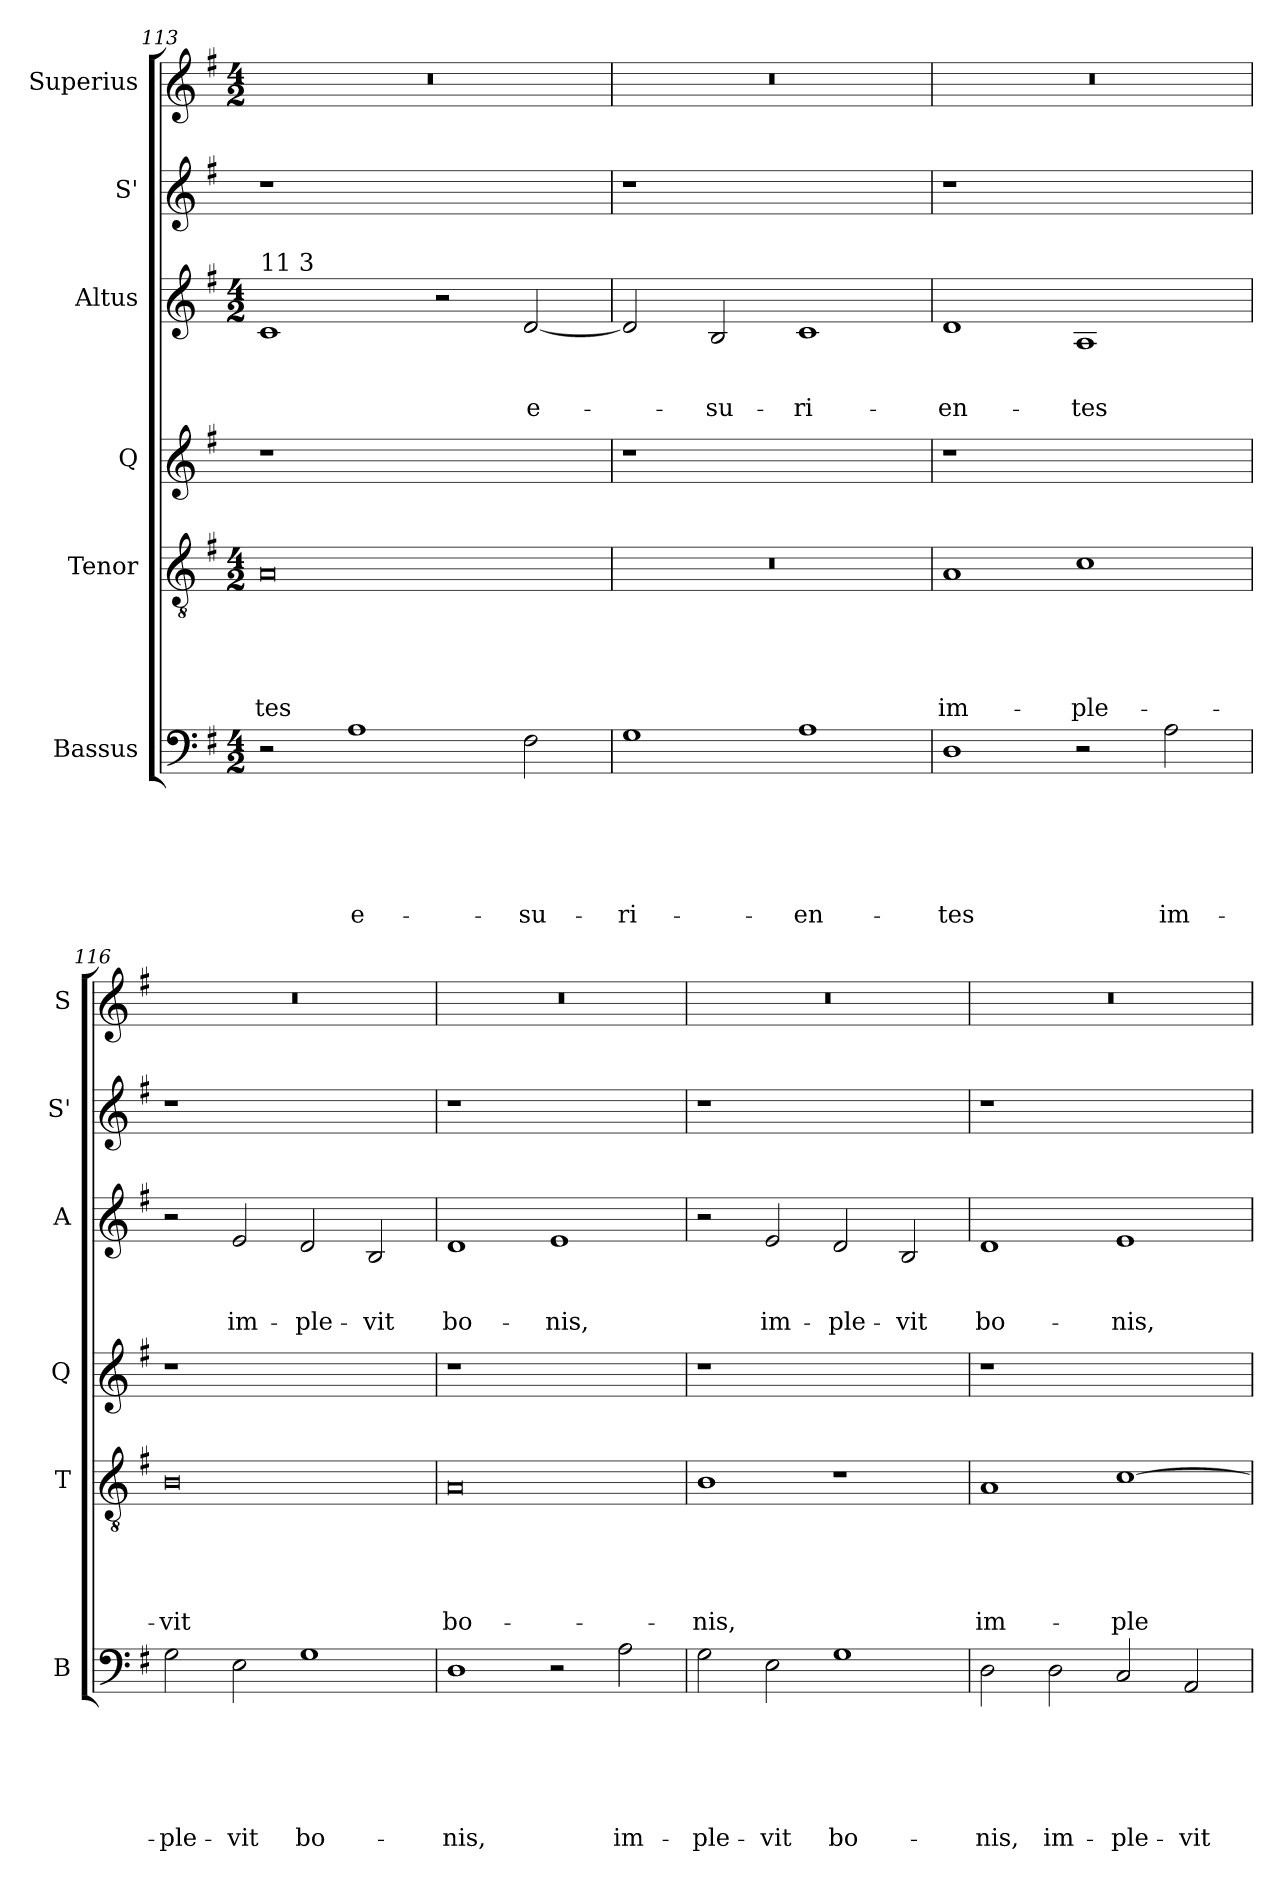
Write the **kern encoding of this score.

**kern	**text	**text	**text	**text	**text	**text	**kern	**text	**text	**text	**text	**text	**kern	**kern	**text	**text	**text	**kern	**kern
*part6	*part6	*part6	*part6	*part6	*part6	*part6	*part5	*part5	*part5	*part5	*part5	*part5	*part4	*part3	*part3	*part3	*part3	*part2	*part1
*staff6	*staff6	*staff6	*staff6	*staff6	*staff6	*staff6	*staff5	*staff5	*staff5	*staff5	*staff5	*staff5	*staff4	*staff3	*staff3	*staff3	*staff3	*staff2	*staff1
*I"Bassus	*	*	*	*	*	*	*I"Tenor	*	*	*	*	*	*I"Q	*I"Altus	*	*	*	*I"S'	*I"Superius
*I'B	*	*	*	*	*	*	*I'T	*	*	*	*	*	*I'Q	*I'A	*	*	*	*I'S'	*I'S
!!LO:LB:g=z
*clefF4	*	*	*	*	*	*	*clefGv2	*	*	*	*	*	*clefG2	*clefG2	*	*	*	*clefG2	*clefG2
*k[f#]	*	*	*	*	*	*	*k[f#]	*	*	*	*	*	*k[f#]	*k[f#]	*	*	*	*k[f#]	*k[f#]
*G:	*	*	*	*	*	*	*G:	*	*	*	*	*	*G:	*G:	*	*	*	*G:	*G:
*M4/2	*	*	*	*	*	*	*M4/2	*	*	*	*	*	*	*M4/2	*	*	*	*	*M4/2
=113	=113	=113	=113	=113	=113	=113	=113	=113	=113	=113	=113	=113	=113	=113	=113	=113	=113	=113	=113
!	!	!	!	!	!	!	!	!	!	!	!	!	!	!LO:TX:a:t=11 3	!	!	!	!	!
!	!	!	!	!	!	!	!	!	!	!	!	!LO:LY:b	!	!	!	!	!	!	!
2r	.	.	.	.	.	.	0A	.	.	.	.	-tes	1r	1c	.	.	.	1r	0r
!	!	!	!	!	!	!LO:LY:b:rj	!	!	!	!	!	!	!	!	!	!	!	!	!
1A	.	.	.	.	.	e-	.	.	.	.	.	.	.	.	.	.	.	.	.
.	.	.	.	.	.	.	.	.	.	.	.	.	1ryy	2r	.	.	.	1ryy	.
!	!	!	!	!	!	!LO:LY:b	!	!	!	!	!	!	!	!	!	!	!LO:LY:b	!	!
2F#\	.	.	.	.	.	-su-	.	.	.	.	.	.	.	[<2d/	.	.	e-	.	.
=114	=114	=114	=114	=114	=114	=114	=114	=114	=114	=114	=114	=114	=114	=114	=114	=114	=114	=114	=114
!	!	!	!	!	!	!LO:LY:b	!LO:N:vis=1	!	!	!	!	!	!	!	!	!	!	!	!
1G	.	.	.	.	.	-ri-	0r	.	.	.	.	.	1r	2d/]	.	.	.	1r	0r
!	!	!	!	!	!	!	!	!	!	!	!	!	!	!	!	!	!LO:LY:b	!	!
.	.	.	.	.	.	.	.	.	.	.	.	.	.	2B/	.	.	-su-	.	.
!	!	!	!	!	!	!LO:LY:b	!	!	!	!	!	!	!	!	!	!	!LO:LY:b	!	!
1A	.	.	.	.	.	-en-	.	.	.	.	.	.	1ryy	1c	.	.	-ri-	1ryy	.
=115	=115	=115	=115	=115	=115	=115	=115	=115	=115	=115	=115	=115	=115	=115	=115	=115	=115	=115	=115
!	!	!	!	!	!	!LO:LY:b	!	!	!	!	!	!LO:LY:b	!	!	!	!	!LO:LY:b	!	!
1D	.	.	.	.	.	-tes	1A	.	.	.	.	im-	1r	1d	.	.	-en-	1r	0r
!	!	!	!	!	!	!	!	!	!	!	!	!LO:LY:b	!	!	!	!	!LO:LY:b	!	!
2r	.	.	.	.	.	.	1c	.	.	.	.	-ple-	1ryy	1A	.	.	-tes	1ryy	.
!	!	!	!	!	!	!LO:LY:b	!	!	!	!	!	!	!	!	!	!	!	!	!
2A\	.	.	.	.	.	im-	.	.	.	.	.	.	.	.	.	.	.	.	.
=116	=116	=116	=116	=116	=116	=116	=116	=116	=116	=116	=116	=116	=116	=116	=116	=116	=116	=116	=116
!	!	!	!	!	!	!LO:LY:b	!	!	!	!	!	!LO:LY:b	!	!	!	!	!	!	!
2G\	.	.	.	.	.	-ple-	0B	.	.	.	.	-vit	1r	2r	.	.	.	1r	0r
!	!	!	!	!	!	!LO:LY:b:rj	!	!	!	!	!	!	!	!	!	!	!LO:LY:b	!	!
2E\	.	.	.	.	.	-vit	.	.	.	.	.	.	.	2e/	.	.	im-	.	.
!	!	!	!	!	!	!LO:LY:b	!	!	!	!	!	!	!	!	!	!	!LO:LY:b	!	!
1G	.	.	.	.	.	bo-	.	.	.	.	.	.	1ryy	2d/	.	.	-ple-	1ryy	.
!	!	!	!	!	!	!	!	!	!	!	!	!	!	!	!	!	!LO:LY:b:rj	!	!
.	.	.	.	.	.	.	.	.	.	.	.	.	.	2B/	.	.	-vit	.	.
=117	=117	=117	=117	=117	=117	=117	=117	=117	=117	=117	=117	=117	=117	=117	=117	=117	=117	=117	=117
!	!	!	!	!	!	!LO:LY:b	!	!	!	!	!	!LO:LY:b	!	!	!	!	!LO:LY:b	!	!
1D	.	.	.	.	.	-nis,	0A	.	.	.	.	bo-	1r	1d	.	.	bo-	1r	0r
!	!	!	!	!	!	!	!	!	!	!	!	!	!	!	!	!	!LO:LY:b	!	!
2r	.	.	.	.	.	.	.	.	.	.	.	.	1ryy	1e	.	.	-nis,	1ryy	.
!	!	!	!	!	!	!LO:LY:b	!	!	!	!	!	!	!	!	!	!	!	!	!
2A\	.	.	.	.	.	im-	.	.	.	.	.	.	.	.	.	.	.	.	.
=118	=118	=118	=118	=118	=118	=118	=118	=118	=118	=118	=118	=118	=118	=118	=118	=118	=118	=118	=118
!	!	!	!	!	!	!LO:LY:b	!	!	!	!	!	!LO:LY:b	!	!	!	!	!	!	!
2G\	.	.	.	.	.	-ple-	1B	.	.	.	.	-nis,	1r	2r	.	.	.	1r	0r
!	!	!	!	!	!	!LO:LY:b:rj	!	!	!	!	!	!	!	!	!	!	!LO:LY:b	!	!
2E\	.	.	.	.	.	-vit	.	.	.	.	.	.	.	2e/	.	.	im-	.	.
!	!	!	!	!	!	!LO:LY:b	!	!	!	!	!	!	!	!	!	!	!LO:LY:b	!	!
1G	.	.	.	.	.	bo-	1r	.	.	.	.	.	1ryy	2d/	.	.	-ple-	1ryy	.
!	!	!	!	!	!	!	!	!	!	!	!	!	!	!	!	!	!LO:LY:b:rj	!	!
.	.	.	.	.	.	.	.	.	.	.	.	.	.	2B/	.	.	-vit	.	.
=119	=119	=119	=119	=119	=119	=119	=119	=119	=119	=119	=119	=119	=119	=119	=119	=119	=119	=119	=119
!	!	!	!	!	!	!LO:LY:b	!	!	!	!	!	!LO:LY:b	!	!	!	!	!LO:LY:b	!	!
2D\	.	.	.	.	.	-nis,	1A	.	.	.	.	im-	1r	1d	.	.	bo-	1r	0r
!	!	!	!	!	!	!LO:LY:b	!	!	!	!	!	!	!	!	!	!	!	!	!
2D\	.	.	.	.	.	im-	.	.	.	.	.	.	.	.	.	.	.	.	.
!	!	!	!	!	!	!LO:LY:b	!	!	!	!	!	!LO:LY:b	!	!	!	!	!LO:LY:b	!	!
2C/	.	.	.	.	.	-ple-	[<1c	.	.	.	.	-ple-	1ryy	1e	.	.	-nis,	1ryy	.
!	!	!	!	!	!	!LO:LY:b:rj	!	!	!	!	!	!	!	!	!	!	!	!	!
2AA/	.	.	.	.	.	-vit	.	.	.	.	.	.	.	.	.	.	.	.	.
=	=	=	=	=	=	=	=	=	=	=	=	=	=	=	=	=	=	=	=
*-	*-	*-	*-	*-	*-	*-	*-	*-	*-	*-	*-	*-	*-	*-	*-	*-	*-	*-	*-
